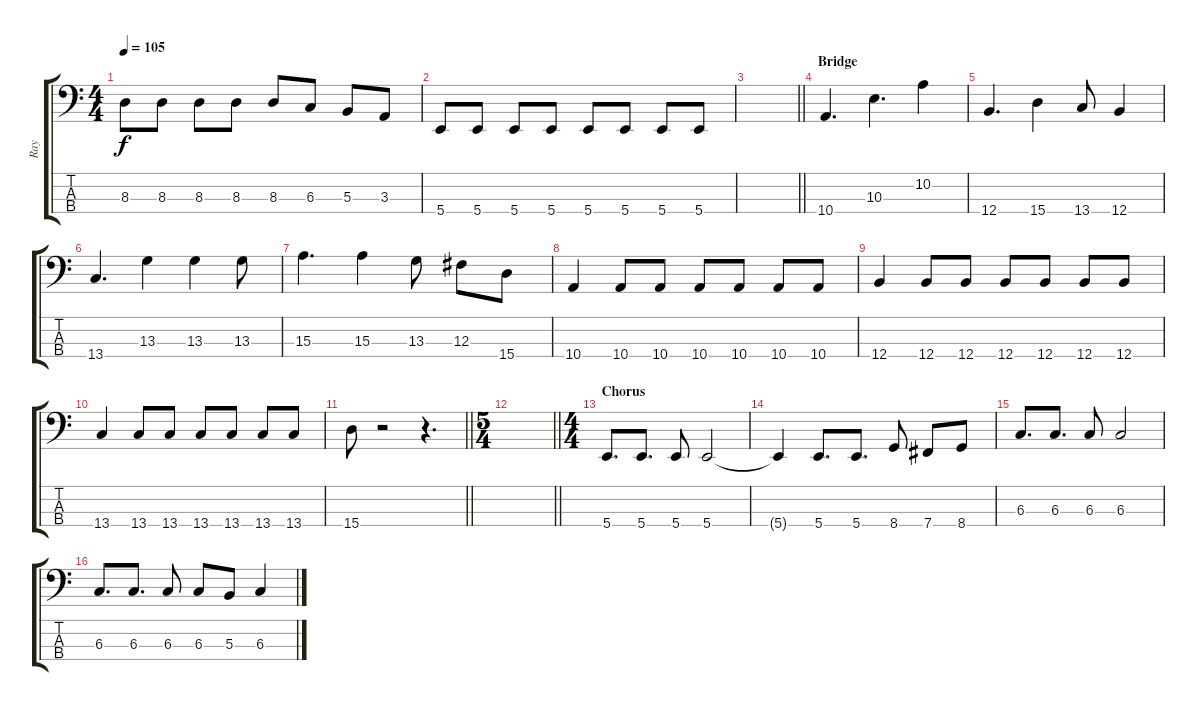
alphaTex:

\track ("Ray" "Ray") {instrument electricbassfinger}
\staff {score tabs}
\tuning (E2 B1 Gb1 B0) {hide}
\ts (4 4)
\tempo 105
\clef f4
\ks c
8.3.8{dy f} 8.3.8 8.3.8 8.3.8 8.3.8 6.3.8 5.3.8 3.3.8 |
5.4.8 5.4.8 5.4.8 5.4.8 5.4.8 5.4.8 5.4.8 5.4.8 |
\barLineRight lightlight
|
\section ("" "Bridge")
10.4.4{d} 10.3.4{d} 10.2.4 |
12.4.4{d} 15.4.4 13.4.8 12.4.4 |
13.4.4{d} 13.3.4 13.3.4 13.3.8 |
15.3.4{d} 15.3.4 13.3.8 12.3.8 15.4.8 |
10.4.4 10.4.8 10.4.8 10.4.8 10.4.8 10.4.8 10.4.8 |
12.4.4 12.4.8 12.4.8 12.4.8 12.4.8 12.4.8 12.4.8 |
13.4.4 13.4.8 13.4.8 13.4.8 13.4.8 13.4.8 13.4.8 |
\barLineRight lightlight
15.4.8 r.2 r.4{d} |
\ts (5 4)
\barLineRight lightlight
|
\ts (4 4)
\section ("" "Chorus")
5.4.8{d} 5.4.8{d} 5.4.8 5.4.2 |
5.4{t}.4 5.4.8{d} 5.4.8{d} 8.4.8 7.4.8 8.4.8 |
6.3.8{d} 6.3.8{d} 6.3.8 6.3.2 |
6.3.8{d} 6.3.8{d} 6.3.8 6.3.8 5.3.8 6.3.4
